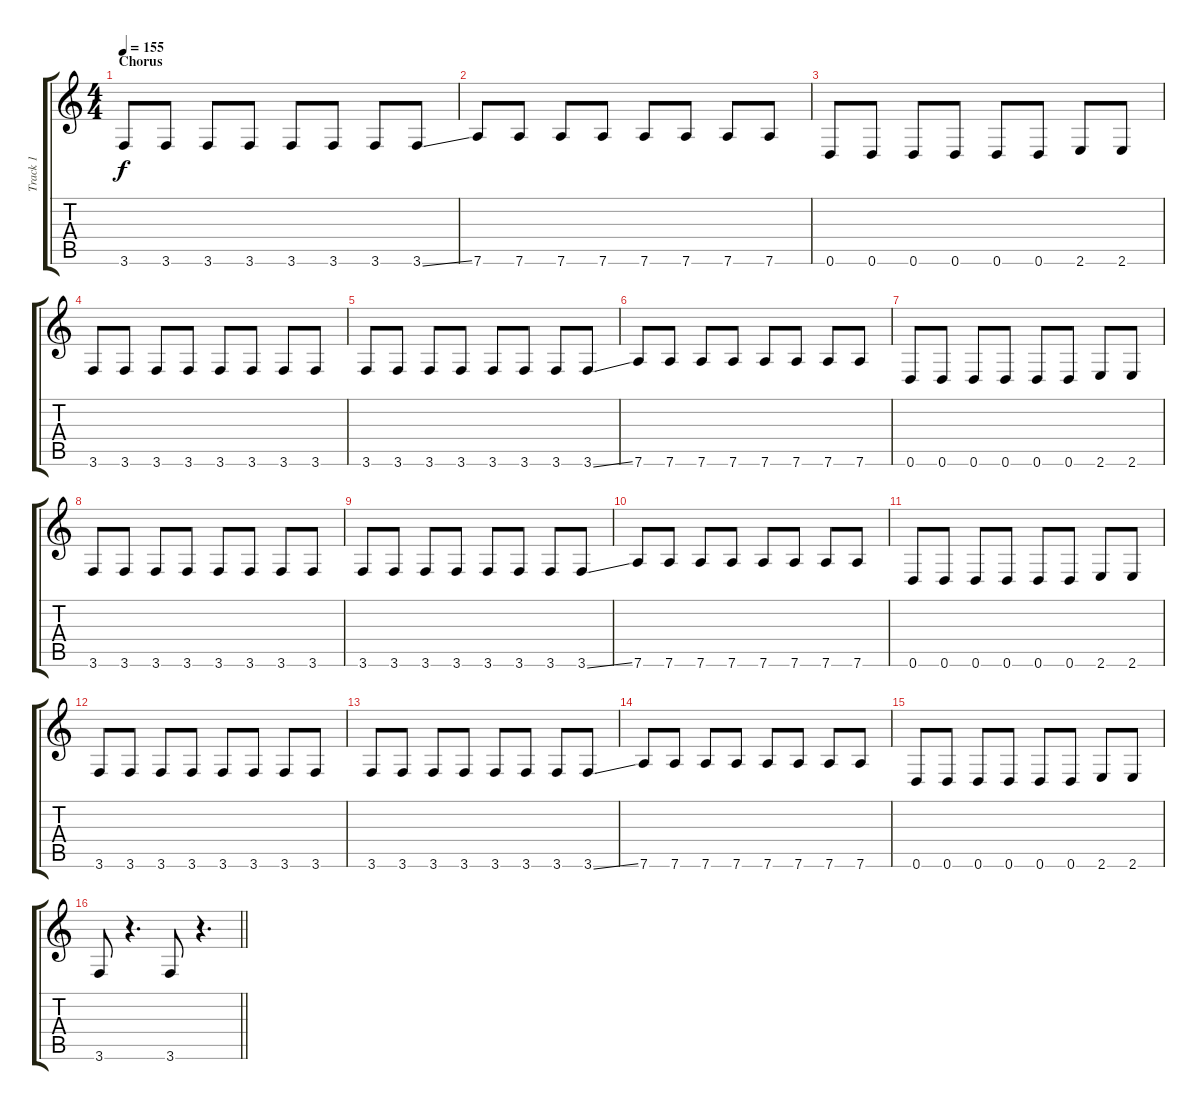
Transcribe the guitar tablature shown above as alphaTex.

\track ("Track 1" "Track 1") {instrument electricguitarjazz}
\staff {score tabs}
\tuning (D4 B3 G3 D3 A2 D2) {hide}
\ts (4 4)
\section ("" "Chorus")
\tempo 155
\clef g2
\ks c
3.6.8{dy f} 3.6.8 3.6.8 3.6.8 3.6.8 3.6.8 3.6.8 3.6{ss}.8 |
7.6.8 7.6.8 7.6.8 7.6.8 7.6.8 7.6.8 7.6.8 7.6.8 |
0.6.8 0.6.8 0.6.8 0.6.8 0.6.8 0.6.8 2.6.8 2.6.8 |
3.6.8 3.6.8 3.6.8 3.6.8 3.6.8 3.6.8 3.6.8 3.6.8 |
3.6.8 3.6.8 3.6.8 3.6.8 3.6.8 3.6.8 3.6.8 3.6{ss}.8 |
7.6.8 7.6.8 7.6.8 7.6.8 7.6.8 7.6.8 7.6.8 7.6.8 |
0.6.8 0.6.8 0.6.8 0.6.8 0.6.8 0.6.8 2.6.8 2.6.8 |
3.6.8 3.6.8 3.6.8 3.6.8 3.6.8 3.6.8 3.6.8 3.6.8 |
3.6.8 3.6.8 3.6.8 3.6.8 3.6.8 3.6.8 3.6.8 3.6{ss}.8 |
7.6.8 7.6.8 7.6.8 7.6.8 7.6.8 7.6.8 7.6.8 7.6.8 |
0.6.8 0.6.8 0.6.8 0.6.8 0.6.8 0.6.8 2.6.8 2.6.8 |
3.6.8 3.6.8 3.6.8 3.6.8 3.6.8 3.6.8 3.6.8 3.6.8 |
3.6.8 3.6.8 3.6.8 3.6.8 3.6.8 3.6.8 3.6.8 3.6{ss}.8 |
7.6.8 7.6.8 7.6.8 7.6.8 7.6.8 7.6.8 7.6.8 7.6.8 |
0.6.8 0.6.8 0.6.8 0.6.8 0.6.8 0.6.8 2.6.8 2.6.8 |
\barLineRight lightlight
3.6.8 r.4{d} 3.6.8 r.4{d}
